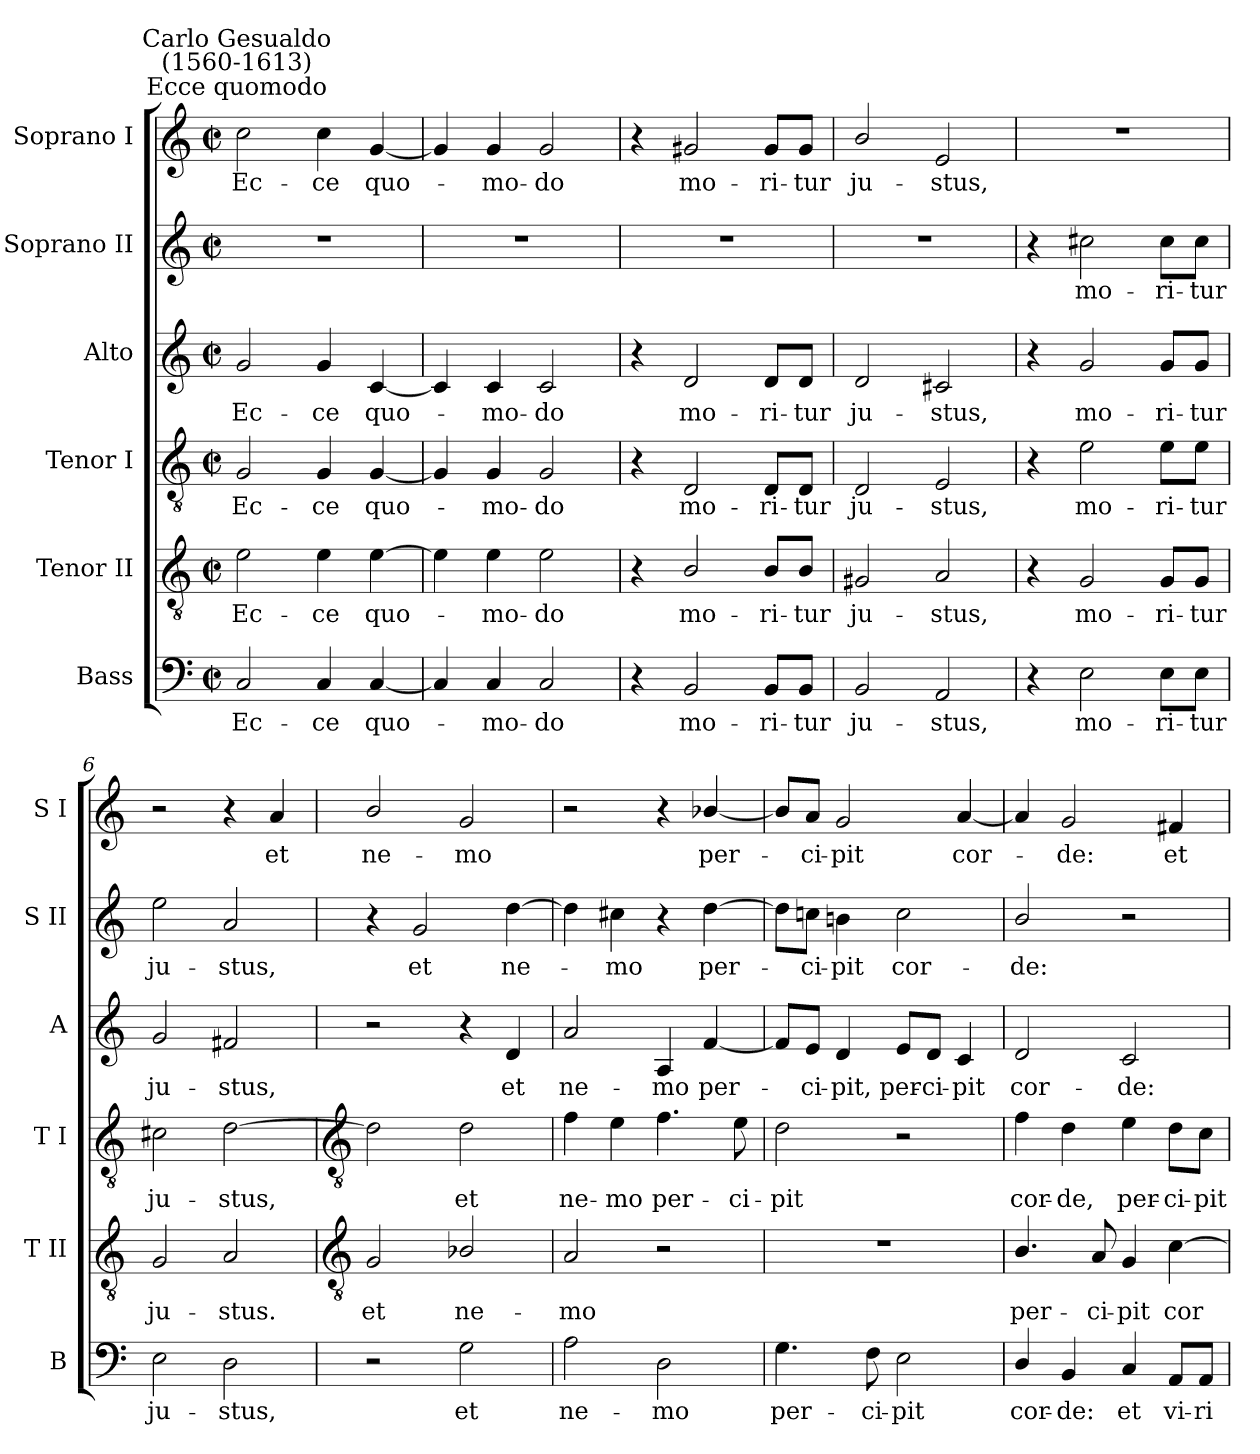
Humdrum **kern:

**kern	**text	**kern	**text	**kern	**text	**kern	**text	**kern	**text	**kern	**text
*part6	*part6	*part5	*part5	*part4	*part4	*part3	*part3	*part2	*part2	*part1	*part1
*staff6	*staff6	*staff5	*staff5	*staff4	*staff4	*staff3	*staff3	*staff2	*staff2	*staff1	*staff1
*I"Bass	*	*I"Tenor II	*	*I"Tenor I	*	*I"Alto	*	*I"Soprano II	*	*I"Soprano I	*
*I'B	*	*I'T II	*	*I'T I	*	*I'A	*	*I'S II	*	*I'S I	*
*clefF4	*	*clefGv2	*	*clefGv2	*	*clefG2	*	*clefG2	*	*clefG2	*
*k[]	*	*k[]	*	*k[]	*	*k[]	*	*k[]	*	*k[]	*
*C:	*	*C:	*	*C:	*	*C:	*	*C:	*	*C:	*
*M2/2	*	*M2/2	*	*M2/2	*	*M2/2	*	*M2/2	*	*M2/2	*
*met(c|)	*	*met(c|)	*	*met(c|)	*	*met(c|)	*	*met(c|)	*	*met(c|)	*
=1	=1	=1	=1	=1	=1	=1	=1	=1	=1	=1	=1
!	!	!	!	!	!	!	!	!	!	!LO:TX:a:cj:t=Ecce quomodo	!
!	!	!	!	!	!	!	!	!	!	!LO:TX:a:cj:t=Carlo Gesualdo\n(1560-1613)	!
!	!LO:LY:b	!	!LO:LY:b	!	!LO:LY:b	!	!LO:LY:b	!	!	!	!LO:LY:b
2C	Ec-	2e	Ec-	2G	Ec-	2g	Ec-	1r	.	2cc	Ec-
!	!LO:LY:b	!	!LO:LY:b	!	!LO:LY:b	!	!LO:LY:b	!	!	!	!LO:LY:b
4C	-ce	4e	-ce	4G	-ce	4g	-ce	.	.	4cc	-ce
!	!LO:LY:b	!	!LO:LY:b	!	!LO:LY:b	!	!LO:LY:b	!	!	!	!LO:LY:b
[4C	quo-	[4e	quo-	[4G	quo-	[4c	quo-	.	.	[4g	quo-
=2	=2	=2	=2	=2	=2	=2	=2	=2	=2	=2	=2
4C]	.	4e]	.	4G]	.	4c]	.	1r	.	4g]	.
!	!LO:LY:b	!	!LO:LY:b	!	!LO:LY:b	!	!LO:LY:b	!	!	!	!LO:LY:b
4C	mo-	4e	mo-	4G	mo-	4c	mo-	.	.	4g	mo-
!	!LO:LY:b	!	!LO:LY:b	!	!LO:LY:b	!	!LO:LY:b	!	!	!	!LO:LY:b
2C	-do	2e	-do	2G	-do	2c	-do	.	.	2g	-do
=3	=3	=3	=3	=3	=3	=3	=3	=3	=3	=3	=3
4r	.	4r	.	4r	.	4r	.	1r	.	4r	.
!	!LO:LY:b	!	!LO:LY:b	!	!LO:LY:b	!	!LO:LY:b	!	!	!	!LO:LY:b
2BB	mo-	2B/	mo-	2D	mo-	2d	mo-	.	.	2g#X	mo-
!	!LO:LY:b	!	!LO:LY:b	!	!LO:LY:b	!	!LO:LY:b	!	!	!	!LO:LY:b
8BB/L	-ri-	8B/L	-ri-	8D/L	-ri-	8d/L	-ri-	.	.	8g#/L	-ri-
!	!LO:LY:b	!	!LO:LY:b	!	!LO:LY:b	!	!LO:LY:b	!	!	!	!LO:LY:b
8BB/J	-tur	8B/J	-tur	8D/J	-tur	8d/J	-tur	.	.	8g#/J	-tur
=4	=4	=4	=4	=4	=4	=4	=4	=4	=4	=4	=4
!	!LO:LY:b	!	!LO:LY:b	!	!LO:LY:b	!	!LO:LY:b	!	!	!	!LO:LY:b
2BB	ju-	2G#X	ju-	2D	ju-	2d	ju-	1r	.	2b/	ju-
!	!LO:LY:b	!	!LO:LY:b	!	!LO:LY:b	!	!LO:LY:b	!	!	!	!LO:LY:b
2AA	-stus,	2A	-stus,	2E	-stus,	2c#X	-stus,	.	.	2e	-stus,
=5	=5	=5	=5	=5	=5	=5	=5	=5	=5	=5	=5
4r	.	4r	.	4r	.	4r	.	4r	.	1r	.
!	!LO:LY:b	!	!LO:LY:b	!	!LO:LY:b	!	!LO:LY:b	!	!LO:LY:b	!	!
2E	mo-	2G	mo-	2e	mo-	2g	mo-	2cc#X	mo-	.	.
!	!LO:LY:b	!	!LO:LY:b	!	!LO:LY:b	!	!LO:LY:b	!	!LO:LY:b	!	!
8E\L	-ri-	8G/L	-ri-	8e\L	-ri-	8g/L	-ri-	8cc#\L	-ri-	.	.
!	!LO:LY:b	!	!LO:LY:b	!	!LO:LY:b	!	!LO:LY:b	!	!LO:LY:b	!	!
8E\J	-tur	8G/J	-tur	8e\J	-tur	8g/J	-tur	8cc#\J	-tur	.	.
=6	=6	=6	=6	=6	=6	=6	=6	=6	=6	=6	=6
!	!LO:LY:b	!	!LO:LY:b	!	!LO:LY:b	!	!LO:LY:b	!	!LO:LY:b	!	!
2E	ju-	2G	ju-	2c#X	ju-	2g	ju-	2ee	ju-	2r	.
!	!LO:LY:b	!	!LO:LY:b	!	!LO:LY:b	!	!LO:LY:b	!	!LO:LY:b	!	!
2D	-stus,	2A	-stus.	[2d	-stus,	2f#X	-stus,	2a	-stus,	4r	.
!	!	!	!	!	!	!	!	!	!	!	!LO:LY:b
.	.	.	.	.	.	.	.	.	.	4a	et
!!LO:LB:g=z
=7	=7	=7	=7	=7	=7	=7	=7	=7	=7	=7	=7
*	*	*clefGv2	*	*clefGv2	*	*	*	*	*	*	*
!	!	!	!LO:LY:b	!	!	!	!	!	!	!	!LO:LY:b
2r	.	2G	et	2d]	.	2r	.	4r	.	2b/	ne-
!	!	!	!	!	!	!	!	!	!LO:LY:b	!	!
.	.	.	.	.	.	.	.	2g	et	.	.
!	!LO:LY:b	!	!LO:LY:b	!	!LO:LY:b	!	!	!	!	!	!LO:LY:b
2G	et	2B-X/	ne-	2d	et	4r	.	.	.	2g	-mo
!	!	!	!	!	!	!	!LO:LY:b	!	!LO:LY:b	!	!
.	.	.	.	.	.	4d	et	[4dd	ne-	.	.
=8	=8	=8	=8	=8	=8	=8	=8	=8	=8	=8	=8
!	!LO:LY:b	!	!LO:LY:b	!	!LO:LY:b	!	!LO:LY:b	!	!	!	!
2A	ne-	2A	-mo	4f	ne-	2a	ne-	4dd]	.	2r	.
!	!	!	!	!	!LO:LY:b	!	!	!	!LO:LY:b	!	!
.	.	.	.	4e	-mo	.	.	4cc#X	mo	.	.
!	!LO:LY:b	!	!	!	!LO:LY:b	!	!LO:LY:b	!	!	!	!
2D	-mo	2r	.	4.f	per-	4A	-mo	4r	.	4r	.
!	!	!	!	!	!	!	!LO:LY:b	!	!LO:LY:b	!	!LO:LY:b
.	.	.	.	.	.	[4f	per-	[4dd	per-	[4b-X/	per-
!	!	!	!	!	!LO:LY:b	!	!	!	!	!	!
.	.	.	.	8e	-ci-	.	.	.	.	.	.
=9	=9	=9	=9	=9	=9	=9	=9	=9	=9	=9	=9
!	!LO:LY:b	!	!	!	!LO:LY:b	!	!	!	!	!	!
4.G	per-	1r	.	2d	-pit	8f/L]	.	8dd\L]	.	8b-/L]	.
!	!	!	!	!	!	!	!LO:LY:b	!	!LO:LY:b	!	!LO:LY:b
.	.	.	.	.	.	8e/J	ci-	8ccn\J	ci-	8a/J	ci-
!	!	!	!	!	!	!	!LO:LY:b	!	!LO:LY:b	!	!LO:LY:b
.	.	.	.	.	.	4d	-pit,	4bn	-pit	2g	-pit
!	!LO:LY:b	!	!	!	!	!	!	!	!	!	!
8F	-ci-	.	.	.	.	.	.	.	.	.	.
!	!LO:LY:b	!	!	!	!	!	!LO:LY:b	!	!LO:LY:b	!	!
2E	-pit	.	.	2r	.	8e/L	per-	2cc	cor-	.	.
!	!	!	!	!	!	!	!LO:LY:b	!	!	!	!
.	.	.	.	.	.	8d/J	-ci-	.	.	.	.
!	!	!	!	!	!	!	!LO:LY:b	!	!	!	!LO:LY:b
.	.	.	.	.	.	4c	-pit	.	.	[4a	cor-
=10	=10	=10	=10	=10	=10	=10	=10	=10	=10	=10	=10
!	!LO:LY:b	!	!LO:LY:b	!	!LO:LY:b	!	!LO:LY:b	!	!LO:LY:b	!	!
4D/	cor-	4.B/	per-	4f	cor-	2d	cor-	2b/	-de:	4a]	.
!	!LO:LY:b	!	!	!	!LO:LY:b	!	!	!	!	!	!LO:LY:b
4BB	-de:	.	.	4d	-de,	.	.	.	.	2g	de:
!	!	!	!LO:LY:b	!	!	!	!	!	!	!	!
.	.	8A	-ci-	.	.	.	.	.	.	.	.
!	!LO:LY:b	!	!LO:LY:b	!	!LO:LY:b	!	!LO:LY:b	!	!	!	!
4C	et	4G	-pit	4e	per-	2c	-de:	2r	.	.	.
!	!LO:LY:b	!	!LO:LY:b	!	!LO:LY:b	!	!	!	!	!	!LO:LY:b
8AA/L	vi-	[4c	cor-	8d\L	-ci-	.	.	.	.	4f#X	et
!	!LO:LY:b	!	!	!	!LO:LY:b	!	!	!	!	!	!
8AA/J	-ri	.	.	8c\J	-pit	.	.	.	.	.	.
=	=	=	=	=	=	=	=	=	=	=	=
*-	*-	*-	*-	*-	*-	*-	*-	*-	*-	*-	*-
